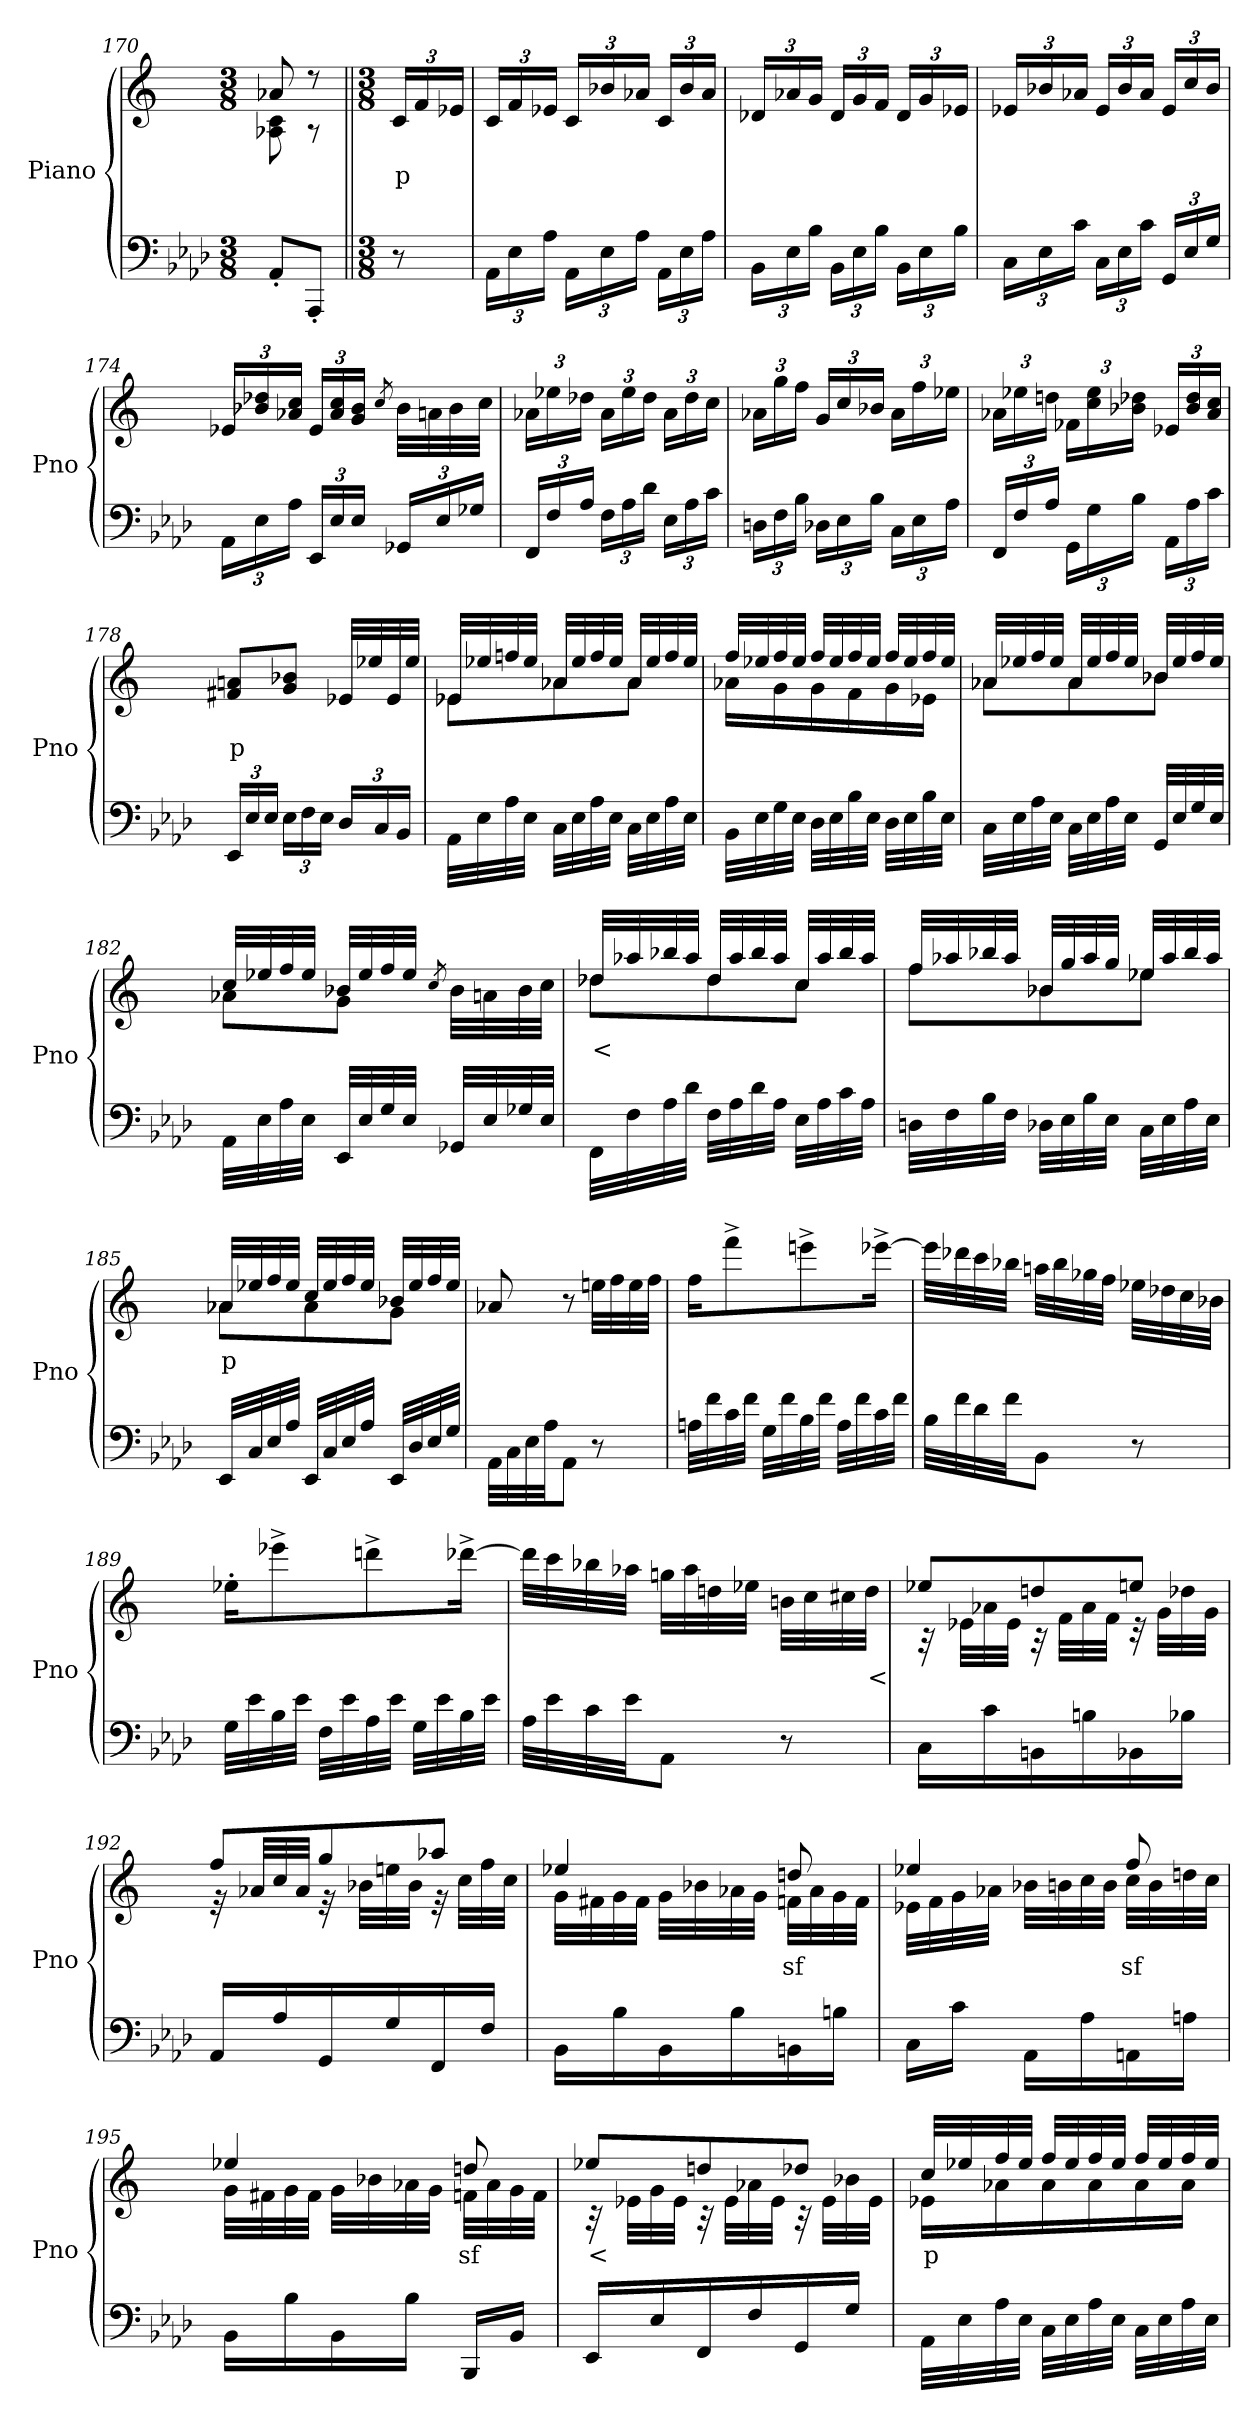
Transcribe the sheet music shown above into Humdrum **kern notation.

**kern	**kern	**text
*part2	*part1	*part1
*staff2	*staff1	*staff1
*I"Piano	*I"Piano	*
*I'Pno	*I'Pno	*
*clefF4	*clefG2	*
*k[b-e-a-d-]	*k[]	*
*M3/8	*M3/8	*
=170	=170	=170
*	*^	*
8AA-'/L	8a-X/	8A-X\ 8c\	.
8AAA-'/J	8r	8r	.
*	*v	*v	*
=170X5||	=170X5||	=170X5||
*M3/8	*M3/8	*
*	*Xbrackettup	*
*	*^	*
!	!	!	!LO:LY:b
*	*v	*v	*
8r	24c/LL	p
.	24f/	.
.	24e-X/JJ	.
=171	=171	=171
*Xbrackettup	*	*
24AA-\LL	24c/LL	.
24E-\	24f/	.
24A-\JJ	24e-X/JJ	.
24AA-\LL	24c/LL	.
24E-\	24b-X/	.
24A-\JJ	24a-X/JJ	.
24AA-\LL	24c/LL	.
24E-\	24b-/	.
24A-\JJ	24a-/JJ	.
=172	=172	=172
24BB-\LL	24d-X/LL	.
24E-\	24a-X/	.
24B-\JJ	24g/JJ	.
24BB-\LL	24d-/LL	.
24E-\	24g/	.
24B-\JJ	24f/JJ	.
24BB-\LL	24d-/LL	.
24E-\	24g/	.
24B-\JJ	24e-X/JJ	.
!!LO:LB:g=z
=173	=173	=173
24C\LL	24e-X/LL	.
24E-\	24b-X/	.
24c\JJ	24a-X/JJ	.
24C\LL	24e-/LL	.
24E-\	24b-/	.
24c\JJ	24a-/JJ	.
24GG/LL	24e-/LL	.
24E-/	24cc/	.
24G/JJ	24b-/JJ	.
=174	=174	=174
24AA-\LL	24e-X/LL	.
24E-\	24b-X/ 24dd-X/	.
24A-\JJ	24a-X/ 24cc/JJ	.
24EE-/LL	24e-/LL	.
24E-/	24a-/ 24cc/	.
24E-/JJ	24g/ 24b-/JJ	.
.	8qcc/	.
24GG-X/LL	32b-\LLL	.
.	32an\	.
24E-/	.	.
.	32b-\	.
24G-X/JJ	.	.
.	32cc\JJJ	.
=175	=175	=175
24FF/LL	24a-X\LL	.
24F/	24ee-X\	.
24A-/JJ	24dd-X\JJ	.
24F\LL	24a-\LL	.
24A-\	24ee-\	.
24d-\JJ	24dd-\JJ	.
24E-\LL	24a-\LL	.
24A-\	24dd-\	.
24c\JJ	24cc\JJ	.
=176	=176	=176
24Dn\LL	24a-X\LL	.
24F\	24gg\	.
24B-\JJ	24ff\JJ	.
24D-X\LL	24g/LL	.
24E-\	24cc/	.
24B-\JJ	24b-X/JJ	.
24C\LL	24a-\LL	.
24E-\	24ff\	.
24A-\JJ	24ee-X\JJ	.
!!LO:PB:g=z
=177	=177	=177
24FF/LL	24a-X\LL	.
24F/	24ee-X\	.
24A-/JJ	24ddn\JJ	.
24GG\LL	24f-X\LL	.
24G\	24cc\ 24ee-\	.
24B-\JJ	24b-X\ 24dd-X\JJ	.
24AA-\LL	24e-X/LL	.
24A-\	24b-/ 24dd-/	.
24c\JJ	24a-/ 24cc/JJ	.
=178	=178	=178
!	!	!LO:LY:b
24EE-/LL	8f#X/ 8an/L	p
24E-/	.	.
24E-/JJ	.	.
24E-\LL	8g/ 8b-X/J	.
24F\	.	.
24E-\JJ	.	.
24D-/LL	32e-X/LLL	.
.	32ee-X/	.
24C/	.	.
.	32e-/	.
24BB-/JJ	.	.
.	32ee-/JJJ	.
=179	=179	=179
*	*^	*
32AA-\LLL	32e-X/LLL	8e-\L	.
32E-\	32ee-X/	.	.
32A-\	32ffn/	.	.
32E-\JJJ	32ee-/JJJ	.	.
32C\LLL	32a-X/LLL	8a-\	.
32E-\	32ee-/	.	.
32A-\	32ff/	.	.
32E-\JJJ	32ee-/JJJ	.	.
32C\LLL	32a-/LLL	8a-\J	.
32E-\	32ee-/	.	.
32A-\	32ff/	.	.
32E-\JJJ	32ee-/JJJ	.	.
=180	=180	=180	=180
32BB-\LLL	32ff/LLL	16a-X\LL	.
32E-\	32ee-X/	.	.
32G\	32ff/	16g\	.
32E-\JJJ	32ee-/JJJ	.	.
32D-\LLL	32ff/LLL	16g\	.
32E-\	32ee-/	.	.
32B-\	32ff/	16f\	.
32E-\JJJ	32ee-/JJJ	.	.
32D-\LLL	32ff/LLL	16g\	.
32E-\	32ee-/	.	.
32B-\	32ff/	16e-X\JJ	.
32E-\JJJ	32ee-/JJJ	.	.
!!LO:LB:g=z	!!
=181	=181	=181	=181
32C\LLL	32a-X/LLL	8a-\L	.
32E-\	32ee-X/	.	.
32A-\	32ff/	.	.
32E-\JJJ	32ee-/JJJ	.	.
32C\LLL	32a-/LLL	8a-\	.
32E-\	32ee-/	.	.
32A-\	32ff/	.	.
32E-\JJJ	32ee-/JJJ	.	.
32GG/LLL	32b-X/LLL	8b-\J	.
32E-/	32ee-/	.	.
32G/	32ff/	.	.
32E-/JJJ	32ee-/JJJ	.	.
=182	=182	=182	=182
32AA-\LLL	32cc/LLL	8a-X\L	.
32E-\	32ee-X/	.	.
32A-\	32ff/	.	.
32E-\JJJ	32ee-/JJJ	.	.
32EE-/LLL	32b-X/LLL	8g\J	.
32E-/	32ee-/	.	.
32G/	32ff/	.	.
32E-/JJJ	32ee-/JJJ	.	.
.	8qcc/	.	.
32GG-X/LLL	32b-\LLL	8ryy	.
32E-/	32an\	.	.
32G-X/	32b-\	.	.
32E-/JJJ	32cc\JJJ	.	.
=183	=183	=183	=183
!	!	!	!LO:LY:b
32FF\LLL	32dd-X/LLL	8dd-\L	<
32F\	32aa-X/	.	.
32A-\	32bb-X/	.	.
32d-\JJJ	32aa-/JJJ	.	.
32F\LLL	32dd-/LLL	8dd-\	.
32A-\	32aa-/	.	.
32d-\	32bb-/	.	.
32A-\JJJ	32aa-/JJJ	.	.
32E-\LLL	32cc/LLL	8cc\J	.
32A-\	32aa-/	.	.
32c\	32bb-/	.	.
32A-\JJJ	32aa-/JJJ	.	.
!!LO:LB:g=z	!!
=184	=184	=184	=184
32Dn\LLL	32ff/LLL	8ff\L	.
32F\	32aa-X/	.	.
32B-\	32bb-X/	.	.
32F\JJJ	32aa-/JJJ	.	.
32D-X\LLL	32b-X/LLL	8b-\	.
32E-\	32gg/	.	.
32B-\	32aa-/	.	.
32E-\JJJ	32gg/JJJ	.	.
32C\LLL	32ee-X/LLL	8ee-\J	.
32E-\	32aa-/	.	.
32A-\	32bb-/	.	.
32E-\JJJ	32aa-/JJJ	.	.
=185	=185	=185	=185
!	!	!	!LO:LY:b
32EE-/LLL	32a-X/LLL	8a-\L	p
32C/	32ee-X/	.	.
32E-/	32ff/	.	.
32A-/JJJ	32ee-/JJJ	.	.
32EE-/LLL	32cc/LLL	8a-\	.
32C/	32ee-/	.	.
32E-/	32ff/	.	.
32A-/JJJ	32ee-/JJJ	.	.
32EE-/LLL	32b-X/LLL	8g\J	.
32D-/	32ee-/	.	.
32E-/	32ff/	.	.
32G/JJJ	32ee-/JJJ	.	.
*	*v	*v	*
=186	=186	=186
32AA-\LLL	8a-X/	.
32C\	.	.
32E-\	.	.
32A-\JJ	.	.
8AA-\J	8r	.
8r	32een\LLL	.
.	32ff\	.
.	32ee\	.
.	32ff\JJJ	.
=187	=187	=187
32An\LLL	16ff\KL	.
32f\	.	.
32c\	8fff^\	.
32f\JJJ	.	.
32G\LLL	.	.
32f\	.	.
32B-\	8eeen^\	.
32f\JJJ	.	.
32A\LLL	.	.
32f\	.	.
32c\	[16eee-X^\Jk	.
32f\JJJ	.	.
!!LO:LB:g=z
=188	=188	=188
32B-\LLL	32eee-\LLL]	.
32f\	32ddd-X\	.
32d-\	32ccc\	.
32f\JJ	32bb-X\JJJ	.
8BB-\J	32aan\LLL	.
.	32bb-\	.
.	32gg-X\	.
.	32ff\JJJ	.
8r	32ee-X\LLL	.
.	32dd-X\	.
.	32cc\	.
.	32b-X\JJJ	.
=189	=189	=189
32G\LLL	16ee-X'\KL	.
32e-\	.	.
32B-\	8eee-X^\	.
32e-\JJJ	.	.
32F\LLL	.	.
32e-\	.	.
32A-\	8dddn^\	.
32e-\JJJ	.	.
32G\LLL	.	.
32e-\	.	.
32B-\	[16ddd-X^\Jk	.
32e-\JJJ	.	.
=190	=190	=190
32A-\LLL	32ddd-\LLL]	.
32e-\	32ccc\	.
32c\	32bb-X\	.
32e-\JJ	32aa-X\JJJ	.
8AA-\J	32ggn\LLL	.
.	32aa-\	.
.	32ddn\	.
.	32ee-X\JJJ	.
8r	32bn\LLL	.
.	32cc\	.
.	32cc#X\	.
!	!	!LO:LY:b
.	32dd\JJJ	<
!!LO:LB:g=z
=191	=191	=191
*	*^	*
16C\LL	8ee-X/L	32r	.
.	.	32e-X\LLL	.
16c\	.	32a-X\	.
.	.	32e-\JJJ	.
16BBn\	8ddn/	32r	.
.	.	32f\LLL	.
16Bn\	.	32a-\	.
.	.	32f\JJJ	.
16BB-X\	8een/J	32r	.
.	.	32g\LLL	.
16B-X\JJ	.	32dd-X\	.
.	.	32g\JJJ	.
=192	=192	=192	=192
16AA-/LL	8ff/L	32r	.
.	.	32a-X/LLL	.
16A-/	.	32cc/	.
.	.	32a-/JJJ	.
16GG/	8gg/	32r	.
.	.	32b-X\LLL	.
16G/	.	32een\	.
.	.	32b-\JJJ	.
16FF/	8aa-X/J	32r	.
.	.	32cc\LLL	.
16F/JJ	.	32ff\	.
.	.	32cc\JJJ	.
=193	=193	=193	=193
16BB-\LL	4ee-X/	32g\LLL	.
.	.	32f#X\	.
16B-\	.	32g\	.
.	.	32f#\JJJ	.
16BB-\	.	32g\LLL	.
.	.	32b-X\	.
16B-\	.	32a-X\	.
.	.	32g\JJJ	.
!	!	!	!LO:LY:b
16BBn\	8ddn/	32fn\LLL	sf
.	.	32a-\	.
16Bn\JJ	.	32g\	.
.	.	32f\JJJ	.
!!LO:PB:g=z	!!
=194	=194	=194	=194
16C\LL	4ee-X/	32e-X\LLL	.
.	.	32f\	.
16c\JJ	.	32g\	.
.	.	32a-X\JJJ	.
16AA-\LL	.	32b-X\LLL	.
.	.	32bn\	.
16A-\	.	32cc\	.
.	.	32b\JJJ	.
!	!	!	!LO:LY:b
16AAn\	8ff/	32cc\LLL	sf
.	.	32b\	.
16An\JJ	.	32ddn\	.
.	.	32cc\JJJ	.
=195	=195	=195	=195
16BB-\LL	4ee-X/	32g\LLL	.
.	.	32f#X\	.
16B-\	.	32g\	.
.	.	32f#\JJJ	.
16BB-\	.	32g\LLL	.
.	.	32b-X\	.
16B-\JJ	.	32a-X\	.
.	.	32g\JJJ	.
!	!	!	!LO:LY:b
16BBB-/LL	8ddn/	32fn\LLL	sf
.	.	32a-\	.
16BB-/JJ	.	32g\	.
.	.	32f\JJJ	.
=196	=196	=196	=196
!	!	!	!LO:LY:b
16EE-/LL	8ee-X/L	32r	<
.	.	32e-X\LLL	.
16E-/	.	32g\	.
.	.	32e-\JJJ	.
16FF/	8ddn/	32r	.
.	.	32e-\LLL	.
16F/	.	32a-X\	.
.	.	32e-\JJJ	.
16GG/	8dd-X/J	32r	.
.	.	32e-\LLL	.
16G/JJ	.	32b-X\	.
.	.	32e-\JJJ	.
=197	=197	=197	=197
!	!	!	!LO:LY:b
32AA-\LLL	32cc/LLL	16e-X\LL	p
32E-\	32ee-X/	.	.
32A-\	32ff/	16a-X\	.
32E-\JJJ	32ee-/JJJ	.	.
32C\LLL	32ff/LLL	16a-\	.
32E-\	32ee-/	.	.
32A-\	32ff/	16a-\	.
32E-\JJJ	32ee-/JJJ	.	.
32C\LLL	32ff/LLL	16a-\	.
32E-\	32ee-/	.	.
32A-\	32ff/	16a-\JJ	.
32E-\JJJ	32ee-/JJJ	.	.
*	*v	*v	*
=	=	=
*-	*-	*-
